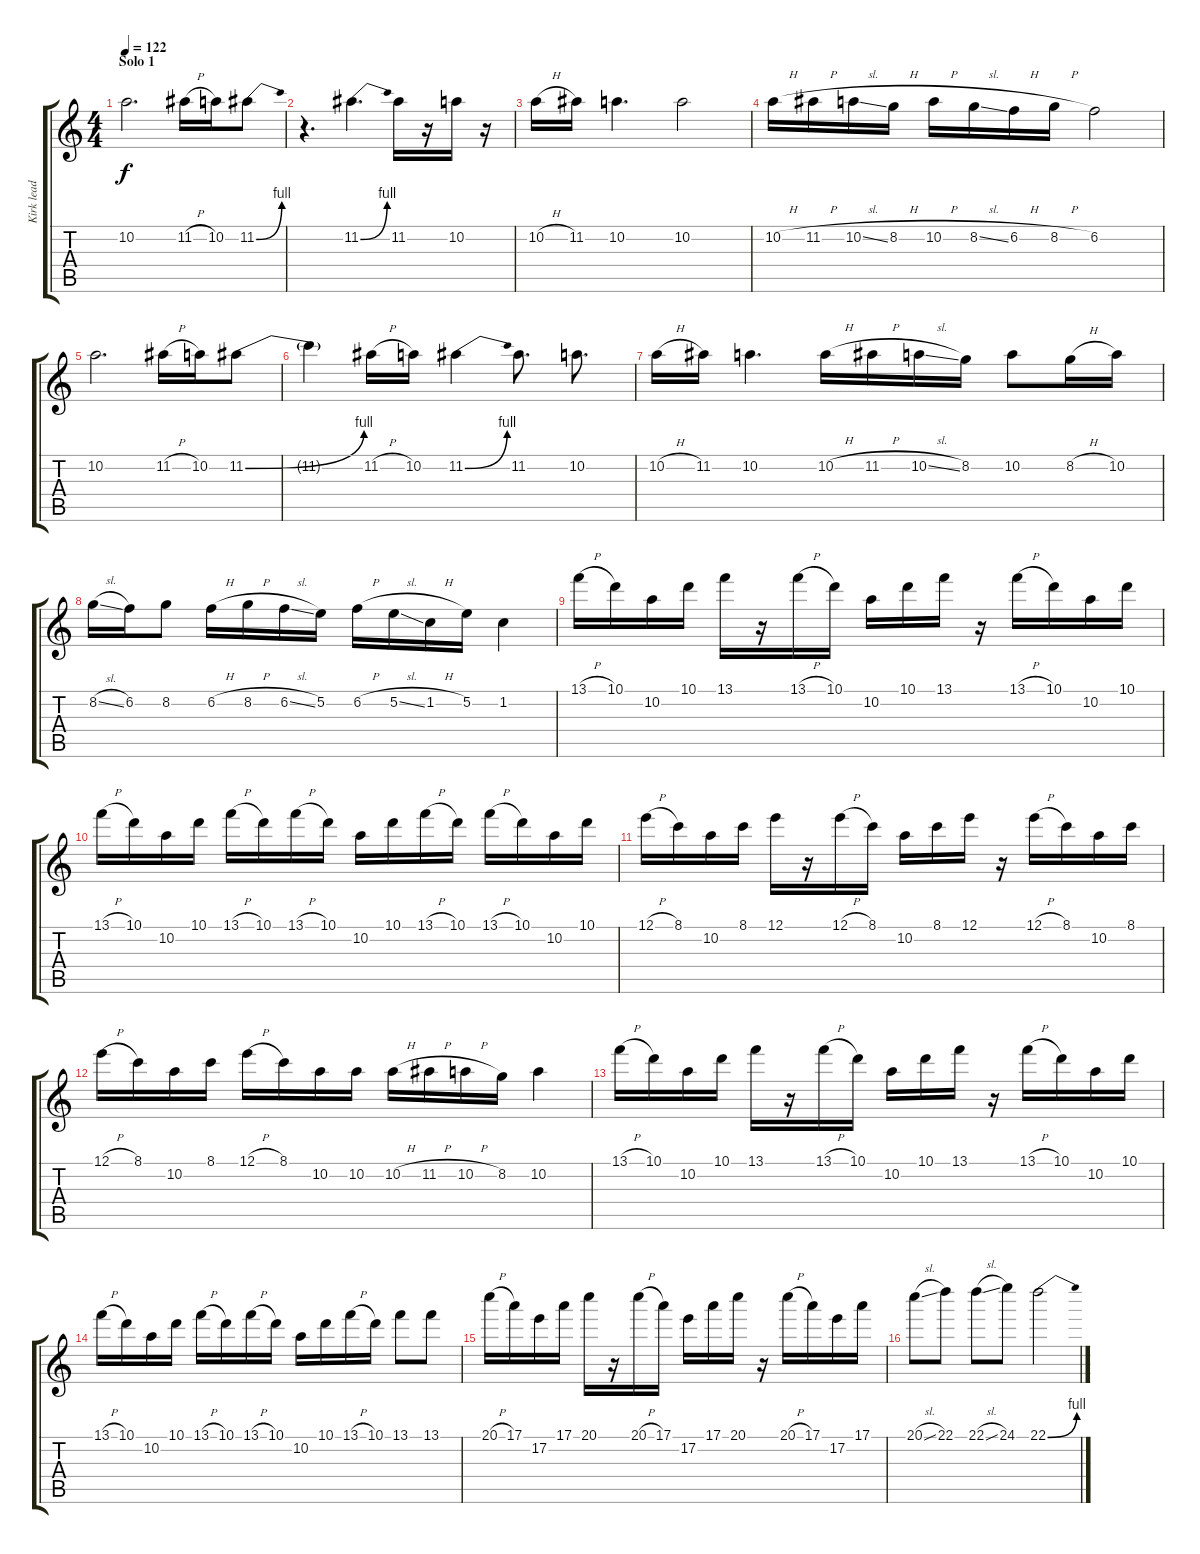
\track ("Kirk lead" "Kirk lead") {instrument distortionguitar}
\staff {score tabs}
\tuning (E4 B3 G3 D3 A2 E2) {hide}
\ts (4 4)
\section ("" "Solo 1")
\tempo 122
\clef g2
\ks c
10.2.2{d dy f volume 7 instrument distortionguitar} 11.2{h}.16 10.2.16 11.2{be (bend 0 0 60 4)}.8 |
r.4{d} 11.2{be (bend 0 0 60 4)}.4{d} 11.2.16 r.16 10.2.16 r.16 |
10.2{h}.16 11.2.16 10.2.4{d} 10.2.2 |
10.2{h}.16 11.2{h}.16 10.2{sl}.16 8.2{h}.16 10.2{h}.16 8.2{sl}.16 6.2{h}.16 8.2{h}.16 6.2.2 |
10.2.2{d} 11.2{h}.16 10.2.16 11.2{be (bend 0 0 60 4)}.8 |
11.2{t}.4 11.2{h}.16 10.2.16 11.2{be (bend 0 0 60 4)}.4 11.2.8{d} 10.2.8{d} |
10.2{h}.16 11.2.16 10.2.4{d} 10.2{h}.16 11.2{h}.16 10.2{sl}.16 8.2.16 10.2.8 8.2{h}.16 10.2.16 |
8.2{sl}.16 6.2.16 8.2.8 6.2{h}.16 8.2{h}.16 6.2{sl}.16 5.2.16 6.2{h}.16 5.2{sl}.16 1.2{h}.16 5.2.16 1.2.4 |
13.1{h}.16 10.1.16 10.2.16 10.1.16 13.1.16 r.16 13.1{h}.16 10.1.16 10.2.16 10.1.16 13.1.16 r.16 13.1{h}.16 10.1.16 10.2.16 10.1.16 |
13.1{h}.16 10.1.16 10.2.16 10.1.16 13.1{h}.16 10.1.16 13.1{h}.16 10.1.16 10.2.16 10.1.16 13.1{h}.16 10.1.16 13.1{h}.16 10.1.16 10.2.16 10.1.16 |
12.1{h}.16 8.1.16 10.2.16 8.1.16 12.1.16 r.16 12.1{h}.16 8.1.16 10.2.16 8.1.16 12.1.16 r.16 12.1{h}.16 8.1.16 10.2.16 8.1.16 |
12.1{h}.16 8.1.16 10.2.16 8.1.16 12.1{h}.16 8.1.16 10.2.16 10.2.16 10.2{h}.16 11.2{h}.16 10.2{h}.16 8.2.16 10.2.4 |
13.1{h}.16 10.1.16 10.2.16 10.1.16 13.1.16 r.16 13.1{h}.16 10.1.16 10.2.16 10.1.16 13.1.16 r.16 13.1{h}.16 10.1.16 10.2.16 10.1.16 |
13.1{h}.16 10.1.16 10.2.16 10.1.16 13.1{h}.16 10.1.16 13.1{h}.16 10.1.16 10.2.16 10.1.16 13.1{h}.16 10.1.16 13.1.8 13.1.8 |
20.1{h}.16 17.1.16 17.2.16 17.1.16 20.1.16 r.16 20.1{h}.16 17.1.16 17.2.16 17.1.16 20.1.16 r.16 20.1{h}.16 17.1.16 17.2.16 17.1.16 |
20.1{sl}.8 22.1.8 22.1{sl}.8 24.1.8 22.1{be (bend 0 0 60 4)}.2
